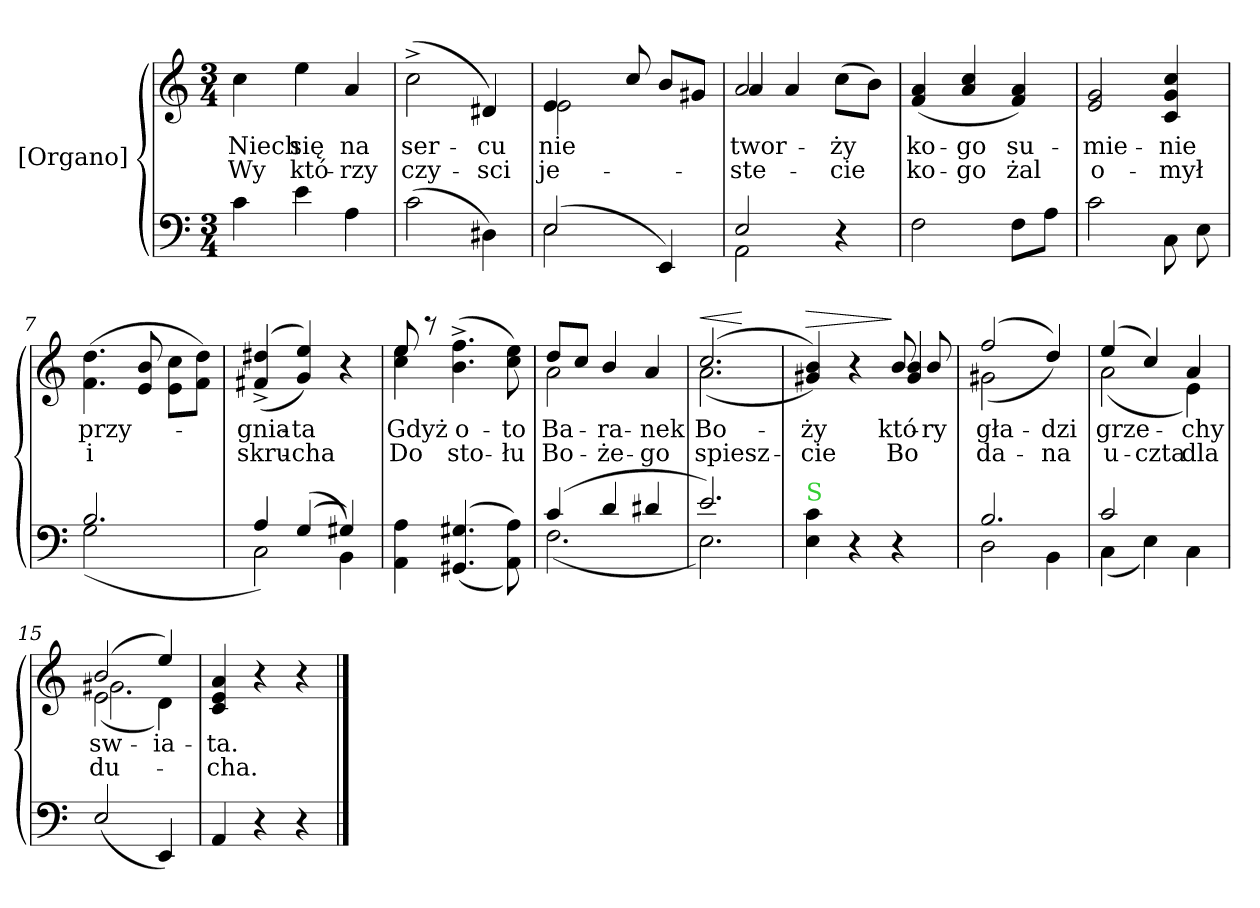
**kern	**kern	**text	**text	**dynam
*part1	*part1	*part1	*part1	*part1
*staff2	*staff1	*staff1	*staff1	*staff1/2
*I"[Organo]	*	*	*	*
*clefF4	*clefG2	*	*	*
*k[]	*k[]	*	*	*
*C:	*C:	*	*	*
*M3/4	*M3/4	*	*	*
=1	=1	=1	=1	=1
4c\	4cc\	Niech	Wy	.
4e\	4ee\	się	któ-	.
4A\	4a/	na	-rzy	.
=2	=2	=2	=2	=2
(>2c\	(>2cc^\	ser-	czy-	.
4D#X\)	4d#X/)	-cu	-sci	.
=3	=3	=3	=3	=3
*^	*^	*	*	*
(<2E/	2E\	4e/	2e\	nie	je-	.
.	.	8ryy	.	.	.	.
.	.	8cc/	.	.	.	.
4EE/)	4ryy	8b/L	4ryy	.	.	.
.	.	8g#X/J	.	.	.	.
=4	=4	=4	=4	=4	=4	=4
2E/	2AA\	2a/	4a/	twor-	-ste-	.
.	.	.	4a/	.	.	.
4r	4ryy	(>8cc\L	4ryy	-ży	-cie	.
.	.	8b\J)	.	.	.	.
*v	*v	*	*	*	*	*
*	*v	*v	*	*	*
=5	=5	=5	=5	=5
2F\	(<4f/ 4a/	ko-	ko-	.
.	4a/ 4cc/	-go	-go	.
8F\L	4f/ 4a/)	su-	żal	.
8A\J	.	.	.	.
=6	=6	=6	=6	=6
2c\	2e/ 2g/	-mie-	o-	.
8C\	4c/ 4g/ 4cc/	-nie	-mył	.
8E\	.	.	.	.
=7	=7	=7	=7	=7
*^	*	*	*	*
!	!LO:N:vis=2	!	!	!	!
2.B/	(>2.G\	(>4.f\ 4.dd\	przy-	i	.
.	.	8e/ 8b/	.	.	.
.	.	8e\ 8cc\L	.	.	.
.	.	8f\ 8dd\J)	.	.	.
=8	=8	=8	=8	=8	=8
4A/)	2C\	(<(>4f#X^>/ 4dd#X^>/	-gnia-	skru-	.
(<(>4G/	.	4g/ 4ee/))	-ta	-cha	.
4G#X/)	4BB\)	4r	.	.	.
*v	*v	*	*	*	*
=9	=9	=9	=9	=9
*	*^	*	*	*
4AA\ 4A\	8ee/	4cc\ 4ee\	Gdyż	Do	.
.	8r	.	.	.	.
(<(>4.GG#X/ 4.G#X/	(>4.b^\ 4.ff^\	2ryy	o-	sto-	.
8AA\ 8A\))	8cc\ 8ee\)	.	-to	-łu	.
=10	=10	=10	=10	=10	=10
*^	*	*	*	*	*
(<4c/	(<2.F\	8dd/L	2a\	Ba-	Bo-	.
.	.	8cc/J	.	.	.	.
4d/	.	4b/	.	-ra-	-że-	.
4d#X/	.	4a/	4ryy	-nek	-go	.
=11	=11	=11	=11	=11	=11	=11
!	!	!	!	!	!	!LO:HP:a
2.e/)	2.E\)	(>2.cc/	(<2.a\	Bo-	spiesz-	<
*v	*v	*	*	*	*	*
*	*v	*v	*	*	*
.	.	.	.	[
=12	=12	=12	=12	=12
*	*^	*	*	*
!LO:TX:a:color=limegreen:t=S	!	!	!	!	!
!	!	!	!	!	!LO:HP:a
4E\ 4c\	4g#X/ 4b/))	2ryy	-ży	-cie	>
4r	4r	.	.	.	.
4r	8b/	4g#/ 4b/	któ-	Bo	]
.	8b/	.	-ry	.	.
=13	=13	=13	=13	=13	=13
*^	*	*	*	*	*
2.B/	2D\	(>2ff/	(<2g#X\	gła-	da-	.
.	4BB\	4dd/))	4ryy	-dzi	-na	.
=14	=14	=14	=14	=14	=14	=14
2c/	(>4C\	(<4ee/	(<2a\	grze-	u-	.
.	4E\)	4cc/)	.	.	-czta	.
4ryy	4C\	4a/	4e\)	-chy	dla	.
*v	*v	*	*	*	*	*
=15	=15	=15	=15	=15	=15
*	*	*^	*	*	*
(<2E/	(>2b/	(<2e\	2.g#X\	sw-	du-	.
4EE/)	4ee/)	4d\)	.	-ia-	.	.
*	*v	*v	*v	*	*	*
=16	=16	=16	=16	=16
4AA/	4c/ 4e/ 4a/	-ta.	-cha.	.
4r	4r	.	.	.
4r	4r	.	.	.
==	==	==	==	==
*-	*-	*-	*-	*-
